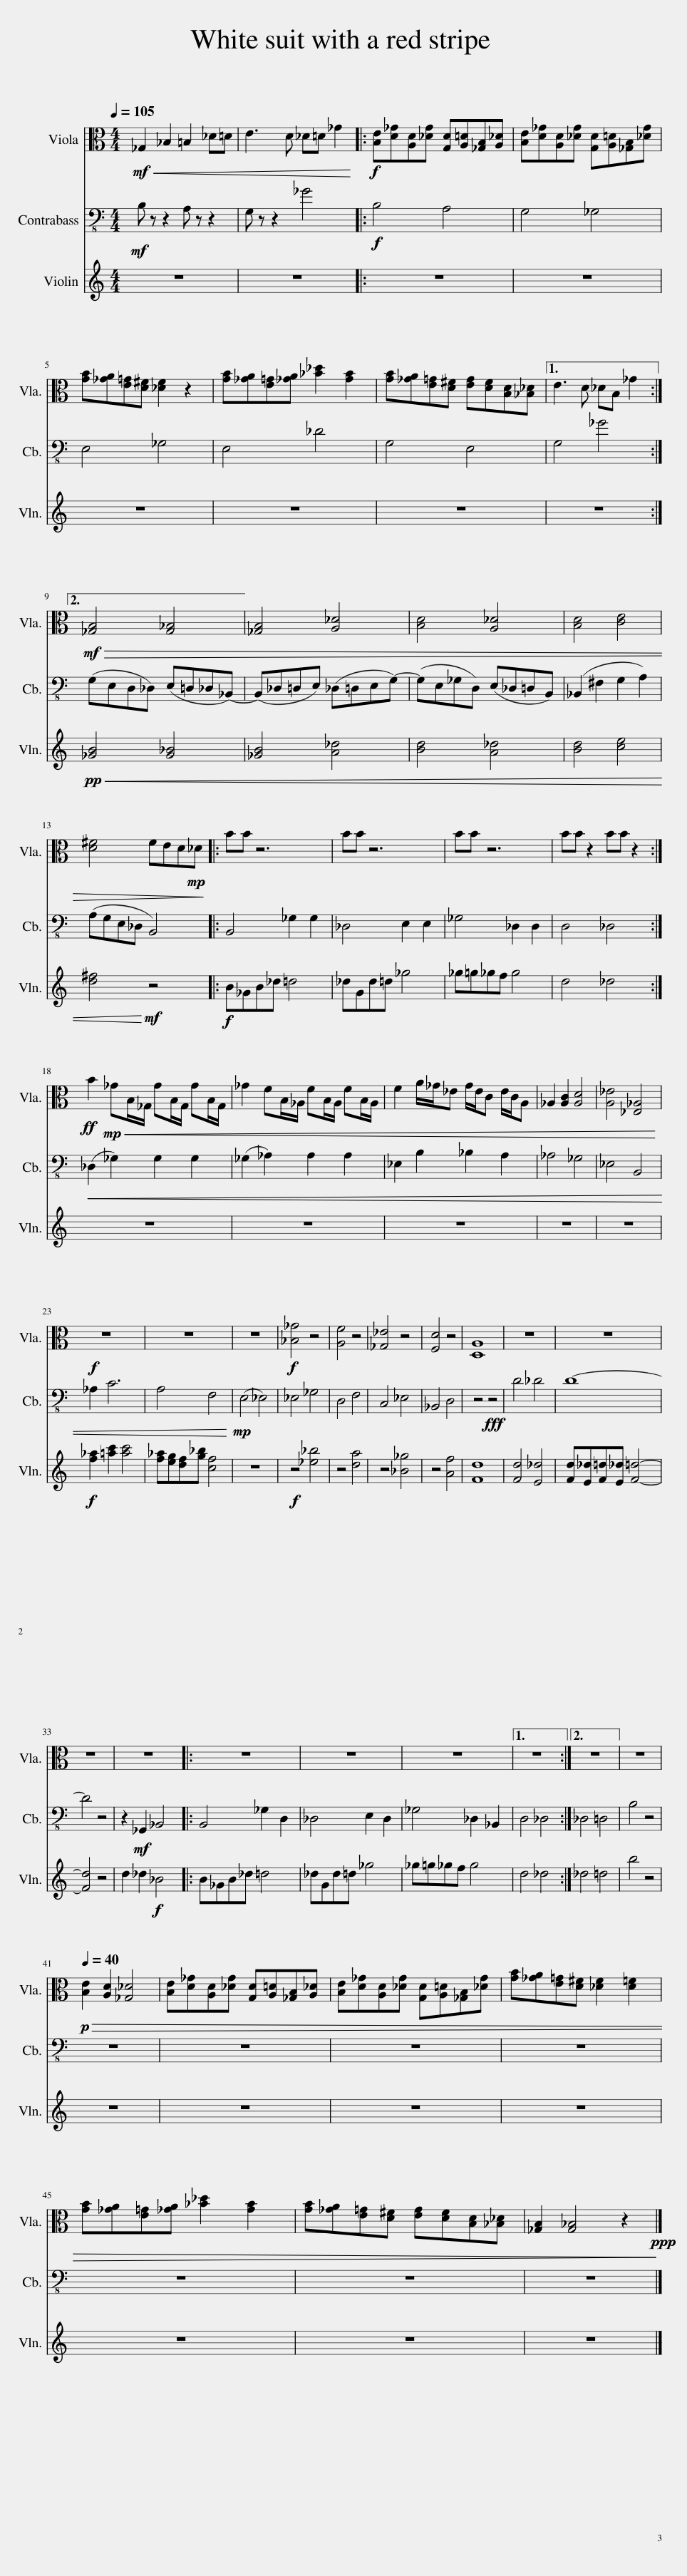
X:1
%%score 1 2 3
L:1/8
Q:1/4=105
M:4/4
I:linebreak $
K:C
V:1 alto
V:2 bass-8
V:3 treble
V:1
!mf!!<(! _G,2 _B,2 =B,2 _D=D | E3 D _D=D _G2!<)! |:!f! [B,E][D_G][A,D][_DG] [G,D][A,=D][_G,B,][A,_D] | [B,E][D_G][A,D][_DG] [G,D][A,=D][_G,B,][_DG] |$ [GB][_GA][E=G][D^F] [_DF]2 z2 | %5
 [GB][_GA][E=G][_GA] [_B_d]2 [GB]2 | [GB][_GA][E=G][D^F] [EG][DF][B,D][_B,_D] |1 E3 D _DB, _G2 :|2$!mf!!>(! [_G,B,]4 [G,_B,]4 || [_G,B,]4 [A,_D]4 | %10
 [B,D]4 [A,_D]4 | [B,D]4 [CE]4 |$ [D^F]4 FED!mp!_D!>)! |: BB z6 | BB z6 | %15
 BB z6 | BB z2 BB z2 :|$!ff! B2!mp!!<(! _GB,/_G,/ GB,/G,/ GB,/G,/ | _G2 FB,/_A,/ FB,/A,/ FB,/A,/ | F2 A/_G/_E G/E/C E/C/A, | %20
 _A,2 [A,C]2 [A,D]4 | [A,_E]4 [_E,_A,]4!<)! |$!f! z8 | z8 | z8 | %25
!f! [_B,_G]4 z4 | [A,F]4 z4 | [_G,_E]4 z4 | [F,D]4 z4 | [D,A,]8 | %30
 z8 | z8 |$ z8 | z8 |: z8 | %35
 z8 | z8 |1 z8 :|2 z8 || z8 |$ %40
[Q:1/4=40]!p!!>(! [B,E]2 [A,D]2 [_G,_D]4 | [B,E][D_G][A,D][_DG] [G,D][A,=D][_G,B,][A,_D] | [B,E][D_G][A,D][_DG] [G,D][A,=D][_G,B,][_DG] | [GB][_GA][E=G][D^F] [_DF]2 [D=F]2 |$ [GB][_GA][E=G][_GA] [_B_d]2 [GB]2 | %45
 [GB][_GA][E=G][D^F] [EG][DF][B,D][_B,_D] | [_G,B,]2!ppp! [G,_B,]4 z2!>)! |] %47
V:2
!mf! B, z z2 A, z z2 | G, z z2 _G4 |:!f! B,4 A,4 | G,4 _G,4 |$ E,4 _G,4 | %5
 E,4 _D4 | G,4 E,4 |1 G,4 _G4 :|2$ (G,E,D,_D,) (E,=D,_D,_B,,-) || (B,,_D,=D,E,) (_D,=D,E,G,-) | %10
 (G,E,_G,D,) (E,_D,=D,B,,) | (_B,,2 ^F,2 G,2 A,2) |$ (A,G,E,_D, B,,4) |: B,,4 _G,2 G,2 | _D,4 E,2 E,2 | %15
 _G,4 _D,2 D,2 | D,4 _D,4 :|$!<(! (_D,2 _G,2) G,2 G,2 | (_G,2 _A,2) A,2 A,2 | _E,2 B,2 _B,2 A,2 | %20
 _A,4 _G,4 | _E,4 B,,4 |$ _A,2 C6 | A,4 F,4!<)! |!mp! (E,4 _E,4) | %25
 _E,4 _G,4 | D,4 F,4 | C,4 _E,4 | _B,,4 D,4 | z4!fff! z4 | %30
 D4 _D4 | D8- |$ D4 z4 | z2!mf! _G,,2 _B,,4 |: B,,4 _G,2 D,2 | %35
 _D,4 E,2 D,2 | _G,4 _D,2 _B,,2 |1 D,4 _D,4 :|2 _D,4 =D,4 || B,4 z4 |$ %40
 z8 | z8 | z8 | z8 |$ z8 | %45
 z8 | z8 |] %47
V:3
 z8 | z8 |: z8 | z8 |$ z8 | %5
 z8 | z8 |1 z8 :|2$!pp!!<(! [_GB]4 [G_B]4 || [_GB]4 [A_d]4 | %10
 [Bd]4 [A_d]4 | [Bd]4 [ce]4 |$ [d^f]4!<)!!mf! z4 |:!f! B_GB_d =d4 | _dGd=d _g4 | %15
 _g=g_gf g4 | d4 _d4 :|$ z8 | z8 | z8 | %20
 z8 | z8 |$!f! [f_a]2 [=ac']2 [ac']4 | [f_a][eg][df][g_b] [cf]4 | z8 | %25
!f! z4 [_e_b]4 | z4 [da]4 | z4 [_B_g]4 | z4 [Af]4 | [Fd]8 | %30
 [Fd]4 [E_d]4 | [Fd][E_d][F=d][E_d] [F=d]4- |$ [Fd]4 z4 | d2 _d2!f! _B4 |: B_GB_d =d4 | %35
 _dGd=d _g4 | _g=g_gf g4 |1 d4 _d4 :|2 _d4 =d4 || b4 z4 |$ %40
 z8 | z8 | z8 | z8 |$ z8 | %45
 z8 | z8 |] %47
